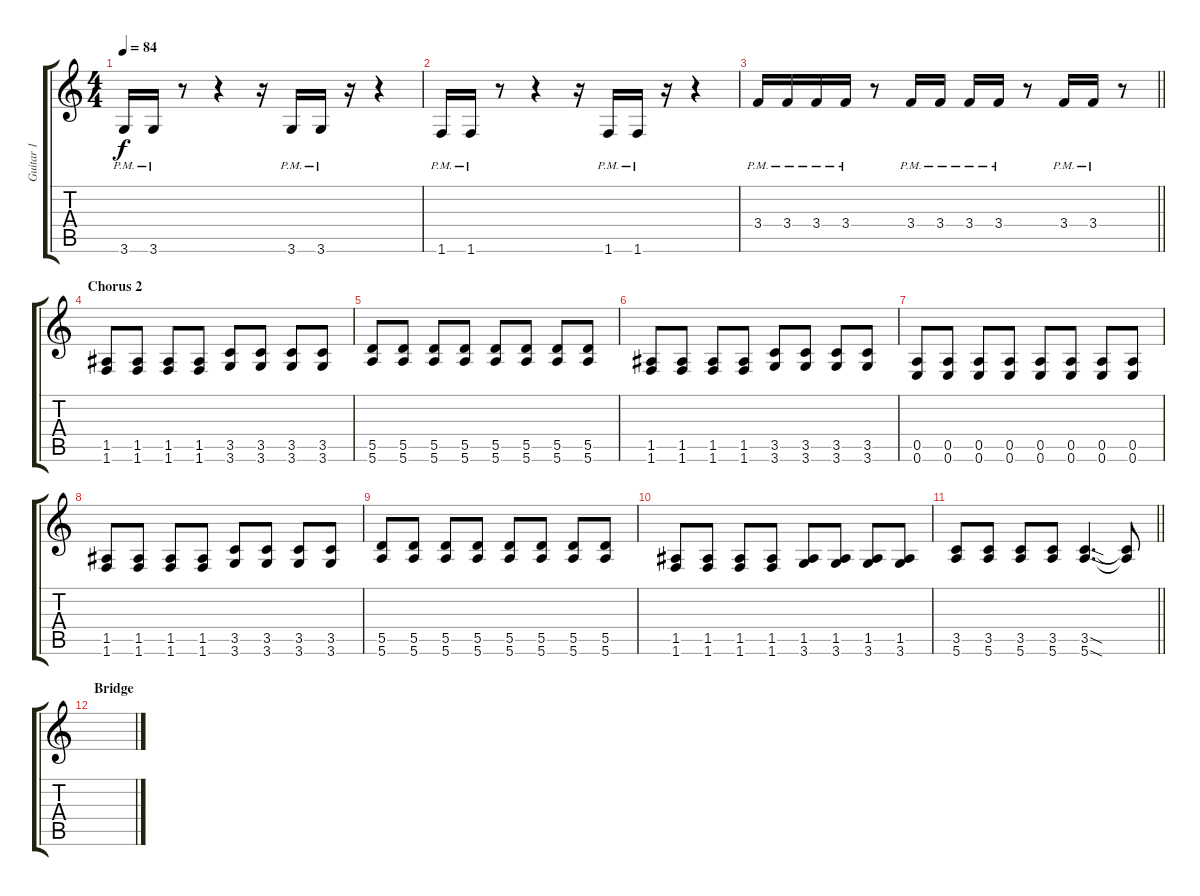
\track ("Guitar 1" "Guitar 1") {instrument distortionguitar}
\staff {score tabs}
\tuning (E4 B3 G3 D3 A2 E2) {hide}
\ts (4 4)
\tempo 84
\clef g2
\ks c
3.6{pm}.16{dy f} 3.6{pm}.16 r.8 r.4 r.16 3.6{pm}.16 3.6{pm}.16 r.16 r.4 |
1.6{pm}.16 1.6{pm}.16 r.8 r.4 r.16 1.6{pm}.16 1.6{pm}.16 r.16 r.4 |
\barLineRight lightlight
3.4{pm}.16 3.4{pm}.16 3.4{pm}.16 3.4{pm}.16 r.8 3.4{pm}.16 3.4{pm}.16 3.4{pm}.16 3.4{pm}.16 r.8 3.4{pm}.16 3.4{pm}.16 r.8 |
\section ("" "Chorus 2")
(1.5 1.6).8 (1.5 1.6).8 (1.5 1.6).8 (1.5 1.6).8 (3.5 3.6).8 (3.5 3.6).8 (3.5 3.6).8 (3.5 3.6).8 |
(5.5 5.6).8 (5.5 5.6).8 (5.5 5.6).8 (5.5 5.6).8 (5.5 5.6).8 (5.5 5.6).8 (5.5 5.6).8 (5.5 5.6).8 |
(1.5 1.6).8 (1.5 1.6).8 (1.5 1.6).8 (1.5 1.6).8 (3.5 3.6).8 (3.5 3.6).8 (3.5 3.6).8 (3.5 3.6).8 |
(0.5 0.6).8 (0.5 0.6).8 (0.5 0.6).8 (0.5 0.6).8 (0.5 0.6).8 (0.5 0.6).8 (0.5 0.6).8 (0.5 0.6).8 |
(1.5 1.6).8 (1.5 1.6).8 (1.5 1.6).8 (1.5 1.6).8 (3.5 3.6).8 (3.5 3.6).8 (3.5 3.6).8 (3.5 3.6).8 |
(5.5 5.6).8 (5.5 5.6).8 (5.5 5.6).8 (5.5 5.6).8 (5.5 5.6).8 (5.5 5.6).8 (5.5 5.6).8 (5.5 5.6).8 |
(1.5 1.6).8 (1.5 1.6).8 (1.5 1.6).8 (1.5 1.6).8 (1.5 3.6).8 (1.5 3.6).8 (1.5 3.6).8 (1.5 3.6).8 |
\barLineRight lightlight
(3.5 5.6).8 (3.5 5.6).8 (3.5 5.6).8 (3.5 5.6).8 (3.5{sod} 5.6{sod}).4{d} (3.5{t} 5.6{t}).8 |
\section ("" "Bridge")
